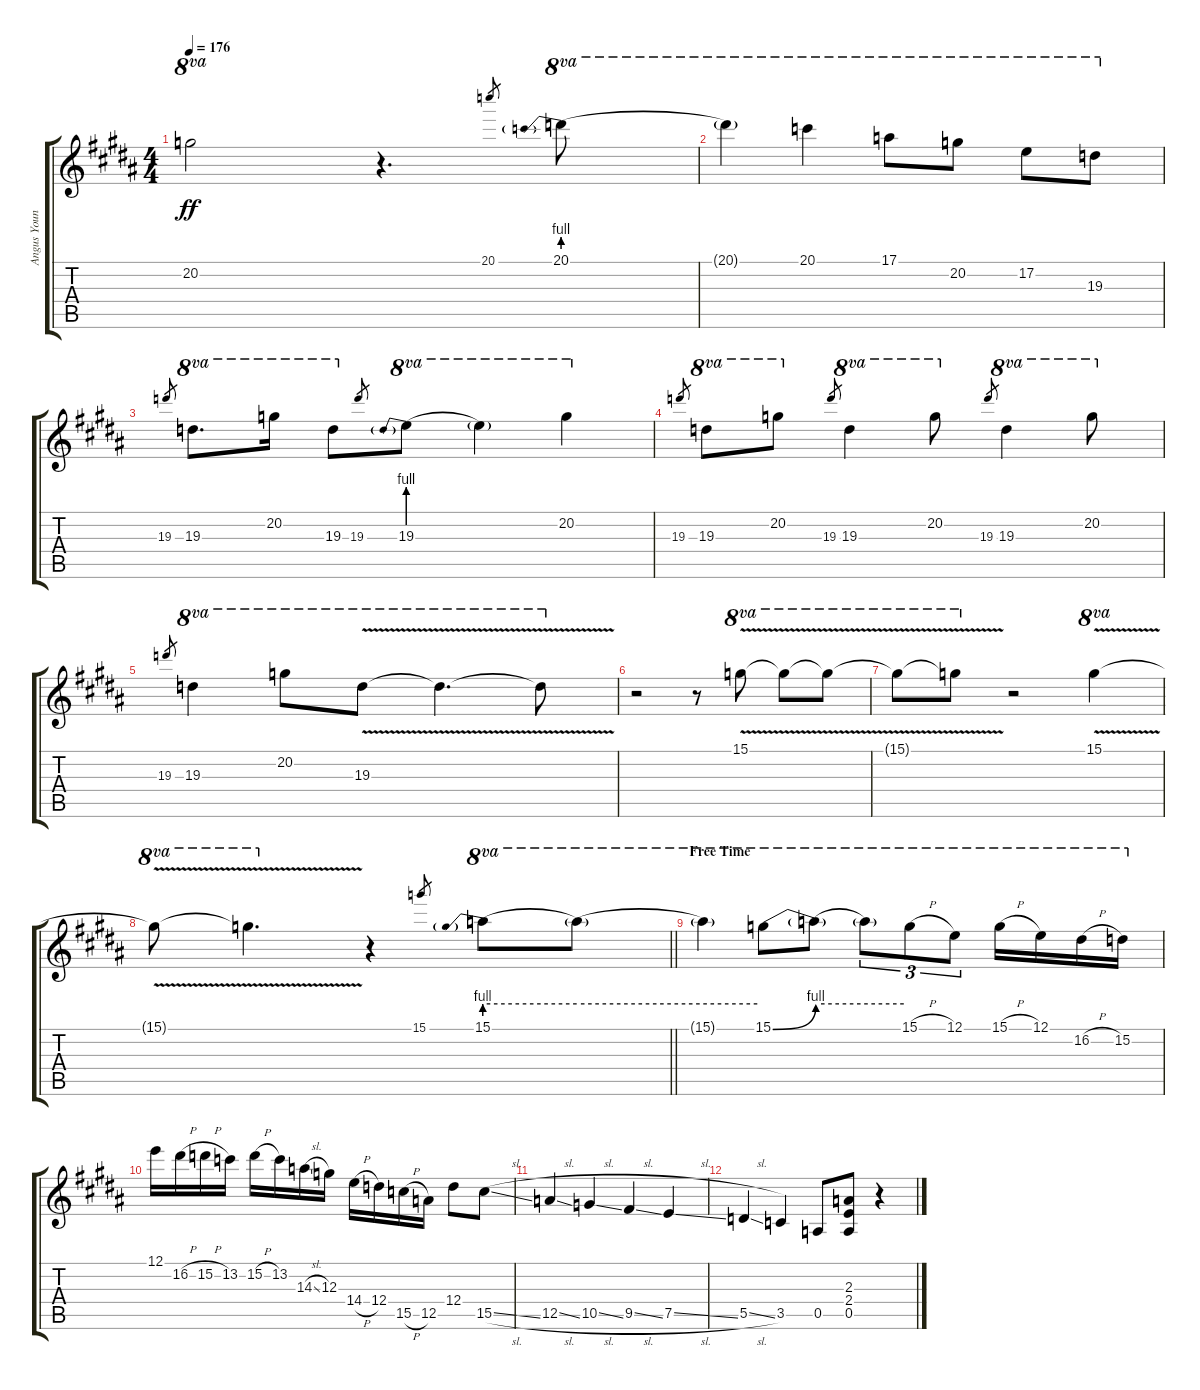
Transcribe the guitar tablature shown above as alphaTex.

\track ("Angus Young" "Angus Youn") {instrument distortionguitar}
\staff {score tabs}
\tuning (E4 B3 G3 D3 A2 E2) {hide}
\ts (4 4)
\tempo 176
\clef g2
\ks b
20.2{t}.2{ot 8va dy ff} r.4{d} 20.1.8{gr} 20.1{be (prebend 0 4 60 4)}.8{ot 8va} |
\ks g#minor
20.1{t}.4{ot 8va} 20.1.4{ot 8va} 17.1.8{ot 8va} 20.2.8{ot 8va} 17.2.8{ot 8va} 19.3.8{ot 8va} |
19.3.8{gr} 19.3.8{d ot 8va} 20.2.16{ot 8va} 19.3.8{ot 8va} 19.3.8{gr} 19.3{be (prebend 0 4 60 4)}.8{ot 8va} 19.3{t}.4{ot 8va} 20.2.4{ot 8va} |
\ks b
19.3.8{gr} 19.3.8{ot 8va} 20.2.8{ot 8va} 19.3.8{gr} 19.3.4{ot 8va} 20.2.8{ot 8va} 19.3.8{gr} 19.3.4{ot 8va} 20.2.8{ot 8va} |
\ks g#minor
19.3.8{gr} 19.3.4{ot 8va} 20.2.8{ot 8va} 19.3{v}.8{ot 8va} 19.3{v t}.4{d ot 8va} 19.3{v t}.8{ot 8va} |
r.2 r.8 15.1{v}.8{ot 8va} 15.1{v t}.8{ot 8va} 15.1{v t}.8{ot 8va} |
\ks b
15.1{v t}.8{ot 8va} 15.1{v t}.8{ot 8va} r.2 15.1{v}.4{ot 8va} |
\barLineRight lightlight
\ks g#minor
15.1{v t}.8{ot 8va} 15.1{v t}.4{d ot 8va} r.4 15.1.8{gr} 15.1{be (prebend 0 4 60 4)}.8{ot 8va} 15.1{be (hold 0 4 60 4) t}.8{ot 8va} |
\section ("" "Free Time")
15.1{t}.4{ot 8va} 15.1{be (bend 0 0 60 4)}.8{ot 8va} 15.1{be (hold 0 4 60 4) t}.8{ot 8va} 15.1{t}.8{tu (3 2) ot 8va} 15.1{h}.8{tu (3 2) ot 8va} 12.1.8{tu (3 2) ot 8va} 15.1{h}.16{ot 8va} 12.1.16{ot 8va} 16.2{h}.16{ot 8va} 15.2.16{ot 8va} |
\ks b
12.1.16 16.2{h}.16 15.2{h}.16 13.2.16 15.2{h}.16 13.2.16 14.3{sl}.16 12.3.16 14.4{h}.16 12.4.16 15.5{h}.16 12.5.16 12.4.8 15.5{sl}.8 |
\ks g#minor
12.5{sl}.4 10.5{sl}.4 9.5{sl}.4 7.5{sl}.4 |
5.5{sl}.4 3.5.4 0.5.8 (2.3 2.4 0.5).8 r.4
